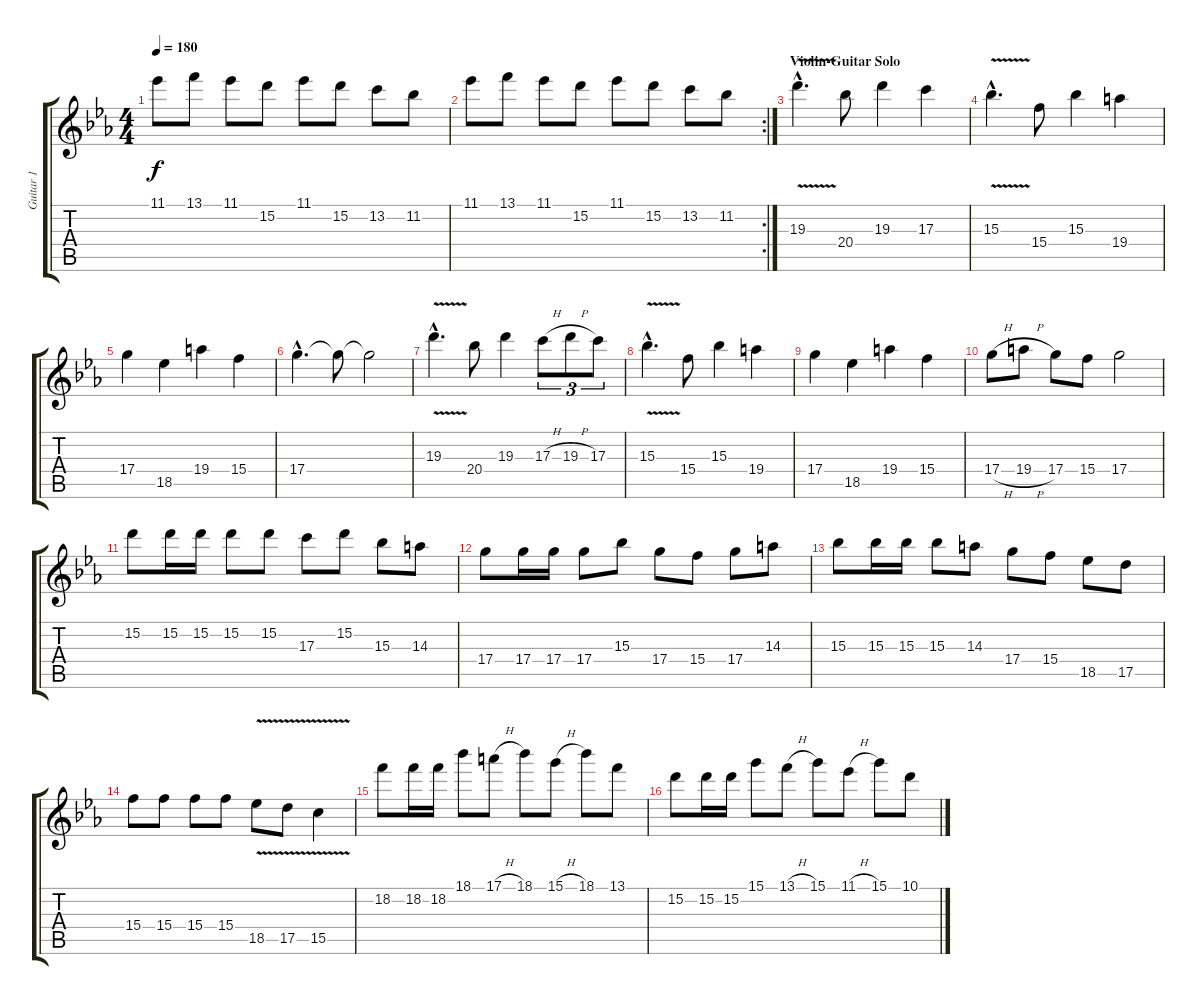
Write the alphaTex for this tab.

\track ("Guitar 1" "Guitar 1") {instrument acousticguitarnylon}
\staff {score tabs}
\tuning (E4 B3 G3 D3 A2 E2) {hide}
\ts (4 4)
\tempo 180
\clef g2
\ks eb
11.1.8{dy f} 13.1.8 11.1.8 15.2.8 11.1.8 15.2.8 13.2.8 11.2.8 |
\rc 2
11.1.8 13.1.8 11.1.8 15.2.8 11.1.8 15.2.8 13.2.8 11.2.8 |
\section ("" "Violin-Guitar Solo")
19.3{v hac}.4{d} 20.4.8 19.3.4 17.3.4 |
15.3{v hac}.4{d} 15.4.8 15.3.4 19.4.4 |
17.4.4 18.5.4 19.4.4 15.4.4 |
17.4{hac}.4{d} 17.4{t}.8 17.4{t}.2 |
19.3{v hac}.4{d} 20.4.8 19.3.4 17.3{h}.8{tu (3 2)} 19.3{h}.8{tu (3 2)} 17.3.8{tu (3 2)} |
15.3{v hac}.4{d} 15.4.8 15.3.4 19.4.4 |
17.4.4 18.5.4 19.4.4 15.4.4 |
17.4{h}.8 19.4{h}.8 17.4.8 15.4.8 17.4.2 |
15.2.8 15.2.16 15.2.16 15.2.8 15.2.8 17.3.8 15.2.8 15.3.8 14.3.8 |
17.4.8 17.4.16 17.4.16 17.4.8 15.3.8 17.4.8 15.4.8 17.4.8 14.3.8 |
15.3.8 15.3.16 15.3.16 15.3.8 14.3.8 17.4.8 15.4.8 18.5.8 17.5.8 |
15.4.8 15.4.8 15.4.8 15.4.8 18.5{v}.8 17.5{v}.8 15.5{v}.4 |
18.2.8 18.2.16 18.2.16 18.1.8 17.1{h}.8 18.1.8 15.1{h}.8 18.1.8 13.1.8 |
15.2.8 15.2.16 15.2.16 15.1.8 13.1{h}.8 15.1.8 11.1{h}.8 15.1.8 10.1.8
